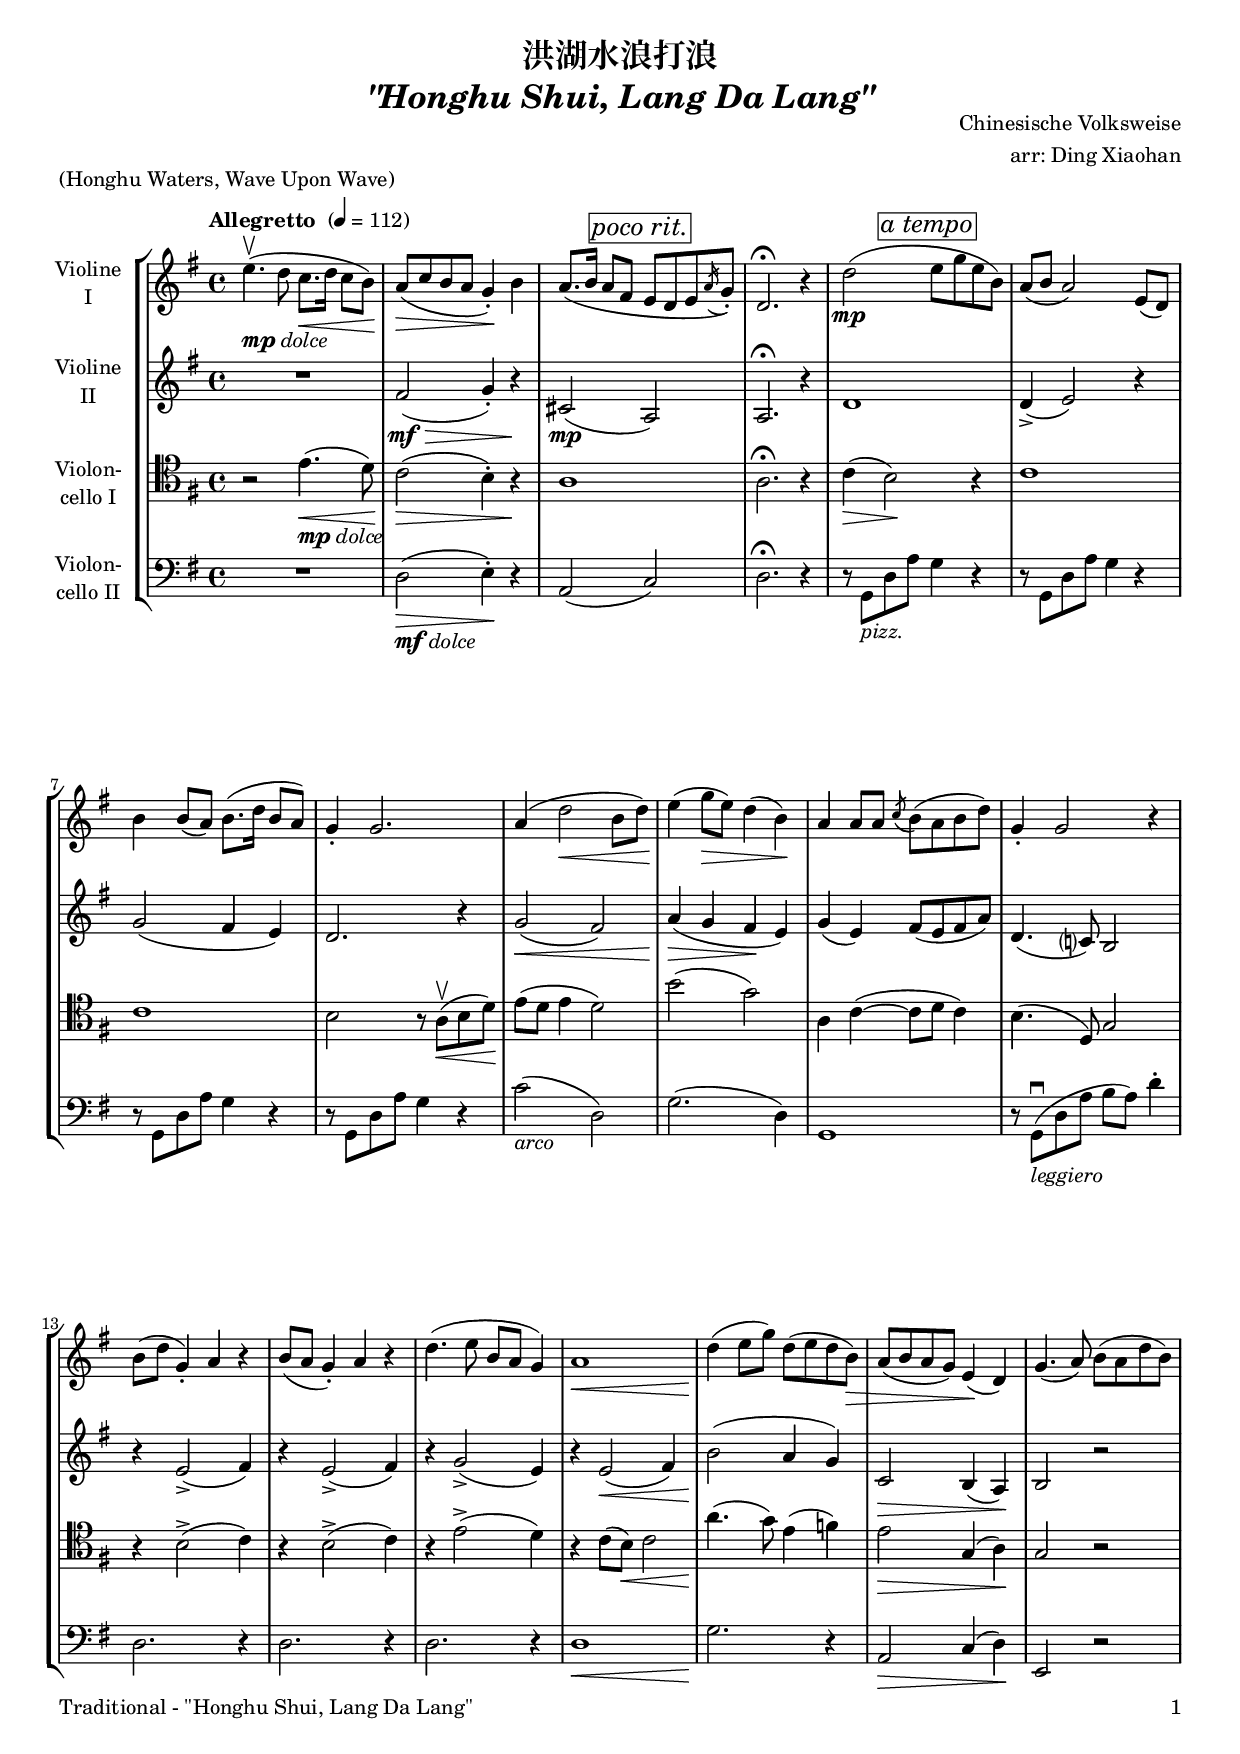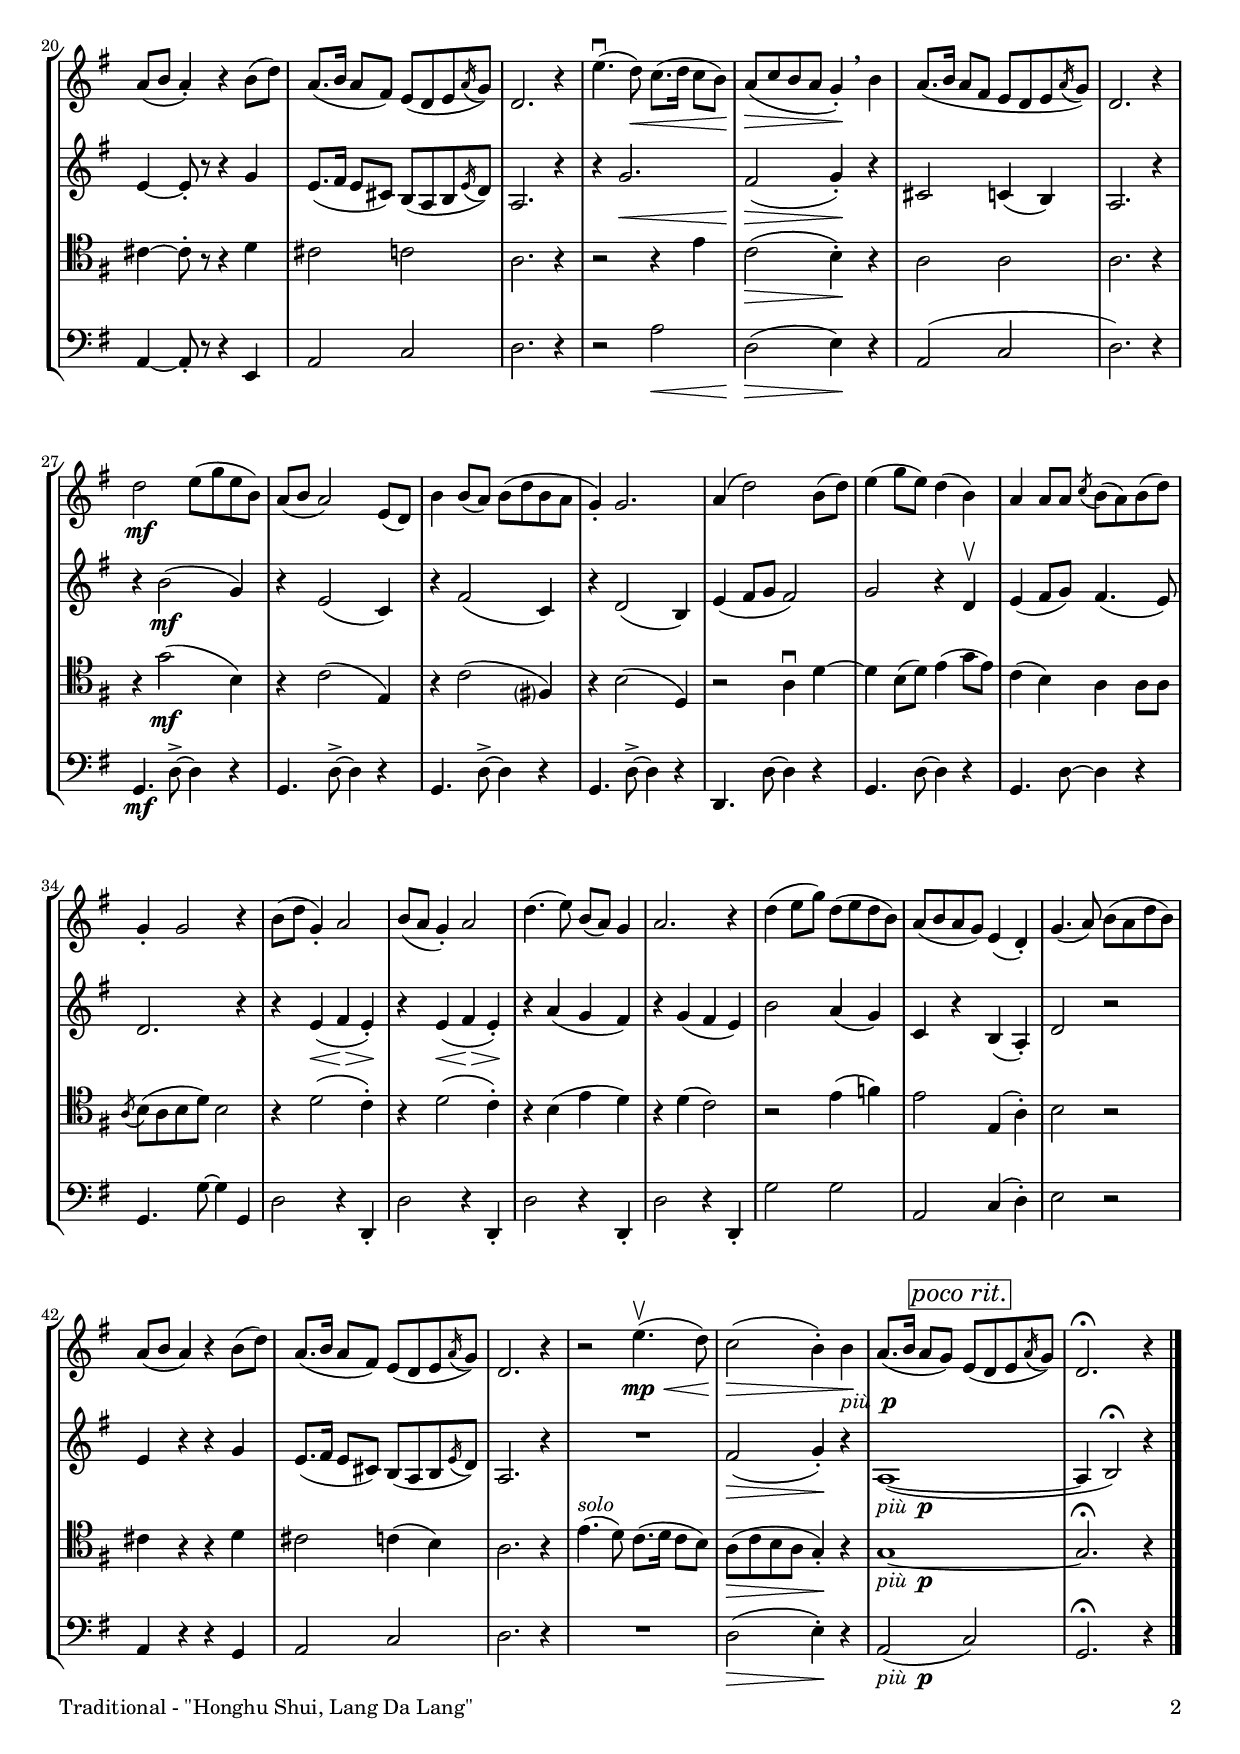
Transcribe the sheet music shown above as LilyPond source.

\version "2.20.2"
\include "deutsch.ly"

#(set-global-staff-size 18)

\header {
  title     = \markup \bold \italic \center-column {
    "洪湖水浪打浪"
    "\"Honghu Shui, Lang Da Lang\""
  }
  composer  = "Chinesische Volksweise"
  arranger  = "arr: Ding Xiaohan"
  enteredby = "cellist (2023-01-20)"
  piece     = "(Honghu Waters, Wave Upon Wave)"
}

voiceconsts = {
  \key g \major
  \time 4/4
  \clef "treble"
%  \numericTimeSignature
  \compressEmptyMeasures
  % Set default beaming for all staves
%  \set Timing.beamExceptions = #'()
%  \set Timing.baseMoment     = #(ly:make-moment 1 4)
%  \set Timing.beatStructure  = #'(1 1 1)
  \tempo "Allegretto " 4=112
}

micl = "clarinet"
mifl = "flute"
miob = "oboe"
mifh = "french horn"
misx = "tenor sax"
mist = "string ensemble 1"
mivl = "violin"
miba = "cello"
mipz = "pizzicato strings"

arco = \markup \italic "arco"
atem = \mark \markup \box \italic "a tempo"
legg = \markup \italic "leggiero"
mfdl = \markup { \dynamic mf \italic "dolce" }
mora = \mark \markup \box \italic "molto rall."
mpdl = \markup { \dynamic mp \italic "dolce" }
piup = \markup { \italic "più " \dynamic p }
pizz = \markup \italic "pizz."
pora = \mark \markup \box \italic "poco rall."
prit = \mark \markup \box \italic "poco rit."
solo = \markup \italic "solo"

va = \relative c'' {
  \voiceconsts

  e4.(\upbow_\mpdl d8 c8.\< d16 c8 h)\!
  a(\> c h a g4)-.\! h
  a8.( h16 a8 fis \prit e[ d e \acciaccatura a16 g8])-.
  d2.\fermata r4
  d'2(\mp \atem e8 g e h)
  a( h a2) e8( d)

  h'4 h8( a) h8.( d16 h8 a)
  g4-. g2.
  a4( d2\< h8 d)
  e4(\! g8\> e) d4( h)\!
  a a8 a \acciaccatura c h( a h d)
  g,4-. g2 r4

  h8( d g,4)-. a r
  h8( a g4)-. a r
  d4.( e8 h a g4)
  a1\<
  d4(\! e8 g) d( e d h)\>
  a( h a g) e4(\! d)

  g4.( a8) h( a d h)
  a( h a4)-. r h8( d)
  a8.( h16 a8 fis) e[( d e \acciaccatura a16 g8)]
  d2. r4
  e'4.(\downbow d8)\< c8.( d16 c8 h)\!
  a(\> c h a g4)-.\! \breathe h

  a8.( h16 a8 fis e[ d e \acciaccatura a16 g8)]
  d2. r4
  d'2\mf e8( g e h)
  a( h a2) e8( d)
  h'4 h8( a) h( d h a
  g4)-. g2.
  a4( d2) h8( d)

  e4( g8 e) d4( h)
  a a8 a \acciaccatura c h( a) h( d)
  g,4-. g2 r4
  h8( d g,4)-. a2
  h8( a g4)-. a2
  d4.( e8) h( a) g4

  a2. r4
  d( e8 g) d( e d h)
  a( h a g) e4( d)-.
  g4.( a8) h( a d h)
  a( h a4) r h8( d)

  a8.( h16 a8 fis) e[( d e \acciaccatura a16 g8)]
  d2. r4
  r2 e'4.(\upbow\mp\< d8)
  c2(\!\> h4)-. h\!_\piup
  a8.( h16 a8 g) \prit e[( d e \acciaccatura a16 g8)]
  d2.\fermata r4 \bar "|."
}

vb = \relative c' {
  \voiceconsts

  R1
  fis2(\mf\> g4)-. r\!
  cis,2(\mp \prit a)
  a2.\fermata r4
  << d1 \\ { s2 \atem s } >>
  d4(-> e2) r4
  g2( fis4 e)
  d2. r4

  g2(\< fis)
  a4(\!\> g fis\! e)
  g( e) fis8( e fis a)
  d,4.( c?8) h2
  r4 e2(-> fis4)
  r e2(-> fis4)
  r g2(-> e4)

  r e2(\< fis4)
  h2(\! a4 g)
  c,2\> h4( a)\!
  h2 r
  e4~ e8-. r r4 g
  e8.( fis16 e8 cis) h[( a h \acciaccatura e16 d8)]

  a2. r4
  r g'2.\<
  fis2(\!\> g4)-.\! r4
  cis,2 c4( h)
  a2. r4
  r h'2(\mf g4)
  r e2( c4)
  r fis2( c4)

  r d2( h4)
  e( fis8 g fis2)
  g r4 d\upbow
  e( fis8 g) fis4.( e8)
  d2. r4
  r e(\< fis\!\> e)-.\!

  r e(\< fis\!\> e)-.\!
  r a( g fis)
  r g( fis e)
  h'2 a4( g)
  c, r h( a)-.
  d2 r

  e4 r r g
  e8.( fis16 e8 cis) h[( a h \acciaccatura e16 d8)]
  a2. r4
  R1
  fis'2(\> g4)-.\! r
  a,1(~_\piup
  a4 h2)\fermata r4 \bar "|."
}

vc = \relative c' {
  \voiceconsts
  \clef "tenor"

  r2 e4.(_\mpdl\< d8)
  c2(\!\> h4)-. r\!
  << a1 \\ { s2 \prit s } >>
  a2.\fermata r4
  c4(\> h2)\! r4
  c1
  c
  h2 r8 a(\upbow\< h d)

  e(\! d e4 d2)
  h'( g)
  a,4 c(~ c8 d c4)
  h4.( d,8) g2
  r4 h2(-> c4)
  r h2(-> c4)
  r e2(-> d4)

  r c8( h)\< c2
  a'4.(\! g8) e4( f)
  e2\> g,4( a)\!
  g2 r
  cis4~ cis8-. r r4 d
  cis2 c
  a2. r4

  r2 r4 e'
  c2(\> h4)-.\! r
  a2 a
  a2. r4
  r g'2(\mf h,4)
  r c2( e,4)
  r c'2( fis,?4)
  r h2( d,4)

  r2 a'4\downbow d~
  d h8( d) e4( g8 e)
  c4( h) a a8 a
  \acciaccatura a h( a h d) h2
  r4 d2( c4)-.
  r d2( c4)-.

  r h( e d)
  r d( c2)
  r e4( f)
  e2 e,4( a)-.
  h2 r
  cis4 r r d

  cis2 c4( h)
  a2. r4
  e'4.(^\solo d8) c8.( d16 c8 h)
  a(\> c h a g4)-.\! r
  g1~_\piup
  g2.\fermata r4 \bar "|."
}

vd = \relative c {
  \voiceconsts
  \clef "bass"

  R1
  d2(_\mfdl\> e4)-.\! r
  a,2( \prit c)
  d2.\fermata r4
  \set Staff.midiInstrument = \mipz
  r8 g,_\pizz d' a' \atem g4 r
  r8 g, d' a' g4 r

  r8 g, d' a' g4 r
  r8 g, d' a' g4 r
  \set Staff.midiInstrument = \miba
  c2(_\arco d,)
  g2.( d4)
  g,1
  r8 g(\downbow_\legg d' a' h a) d4-.
  d,2. r4

  d2. r4
  d2. r4
  d1\<
  g2.\! r4
  a,2\> c4( d)\!
  e,2 r
  a4~ a8-. r r4 e
  a2 c

  d2. r4
  r2 a'\<
  d,(\!\>  e4)\! r
  a,2( c
  d2.) r4
  g,4.\mf d'8~-> d4 r
  g,4. d'8~-> d4 r
  
  g,4. d'8~-> d4 r
  g,4. d'8~-> d4 r
  d,4. d'8~ d4 r
  g,4. d'8~ d4 r
  g,4. d'8~ d4 r
  g,4. g'8~ g4 g,

  d'2 r4 d,-.
  d'2 r4 d,-.
  d'2 r4 d,-.
  d'2 r4 d,-.
  g'2 g
  a, c4( d)-.
  e2 r

  a,4 r r g
  a2 c
  d2. r4
  R1
  d2(\> e4)-.\! r
  a,2(_\piup \prit c)
  g2.\fermata r4 \bar "|."
}


music = \new StaffGroup <<
      \new Staff {
	\set Staff.midiInstrument = \mivl
	\set Staff.instrumentName = \markup \center-column { "Violine" "I" }
	\transpose g g { \va }
      }

      \new Staff {
	\set Staff.midiInstrument = \mivl
	\set Staff.instrumentName = \markup \center-column { "Violine" "II" }
	\transpose g g { \vb }
      }

      \new Staff {
	\set Staff.midiInstrument = \miba
	\set Staff.instrumentName = \markup \center-column { "Violon-" "cello I" }
	\transpose g g { \vc }
      }

      \new Staff {
	\set Staff.midiInstrument = \miba
	\set Staff.instrumentName = \markup \center-column { "Violon-" "cello II" }
	\transpose g g { \vd }
      }
>>

\book {
   \paper {
    print-page-number = ##t
    print-first-page-number = ##t
    ragged-last-bottom = ##f
    oddHeaderMarkup = \markup \null
    evenHeaderMarkup = \markup \null
    oddFooterMarkup = \markup {
      \fill-line {
        \on-the-fly #print-page-number-check-first
        "Traditional - \"Honghu Shui, Lang Da Lang\"" \fromproperty #'page:page-number-string
      }
    }
    evenFooterMarkup = \oddFooterMarkup
  } \score {
    \music
    \layout {}
  }

  \score {
    \unfoldRepeats \music

    \midi {
      \context {
        \Score
      }
    }
  }
}